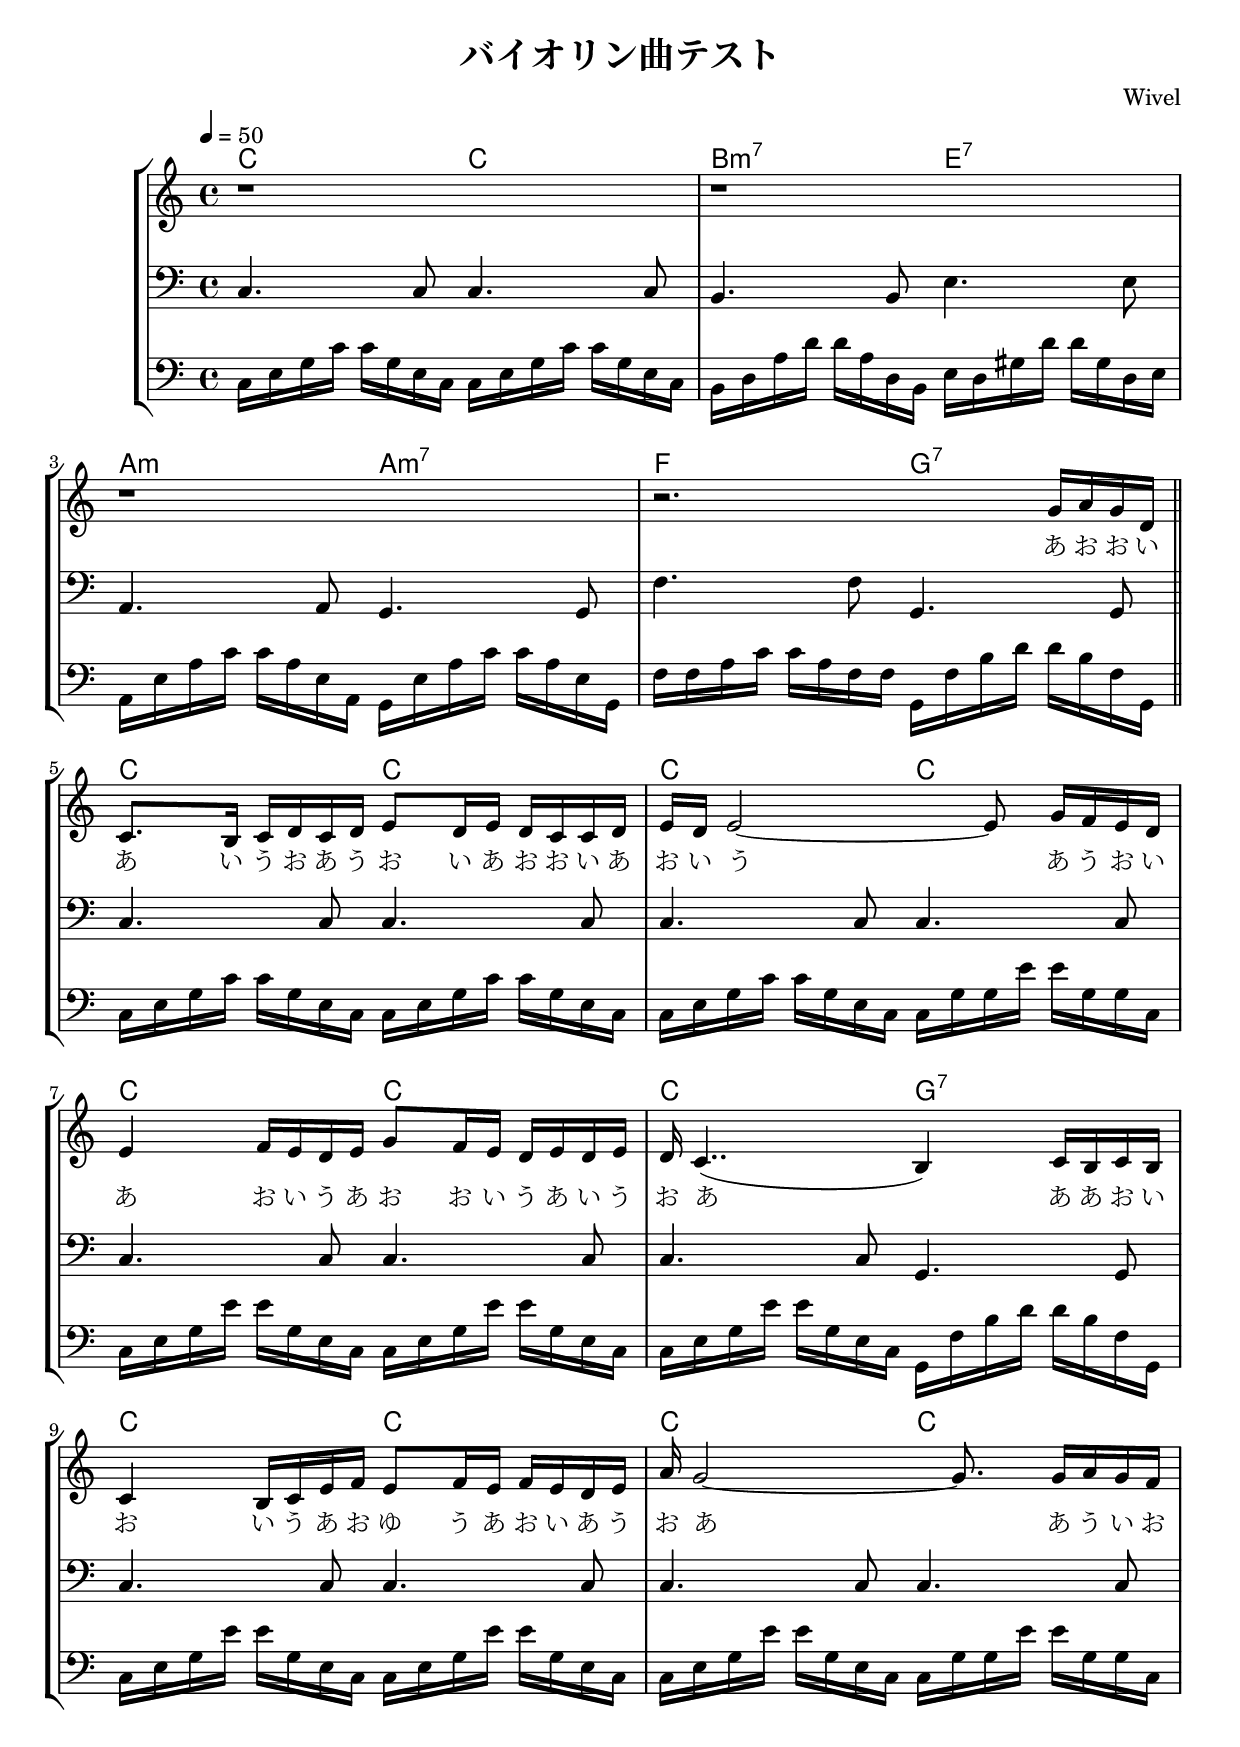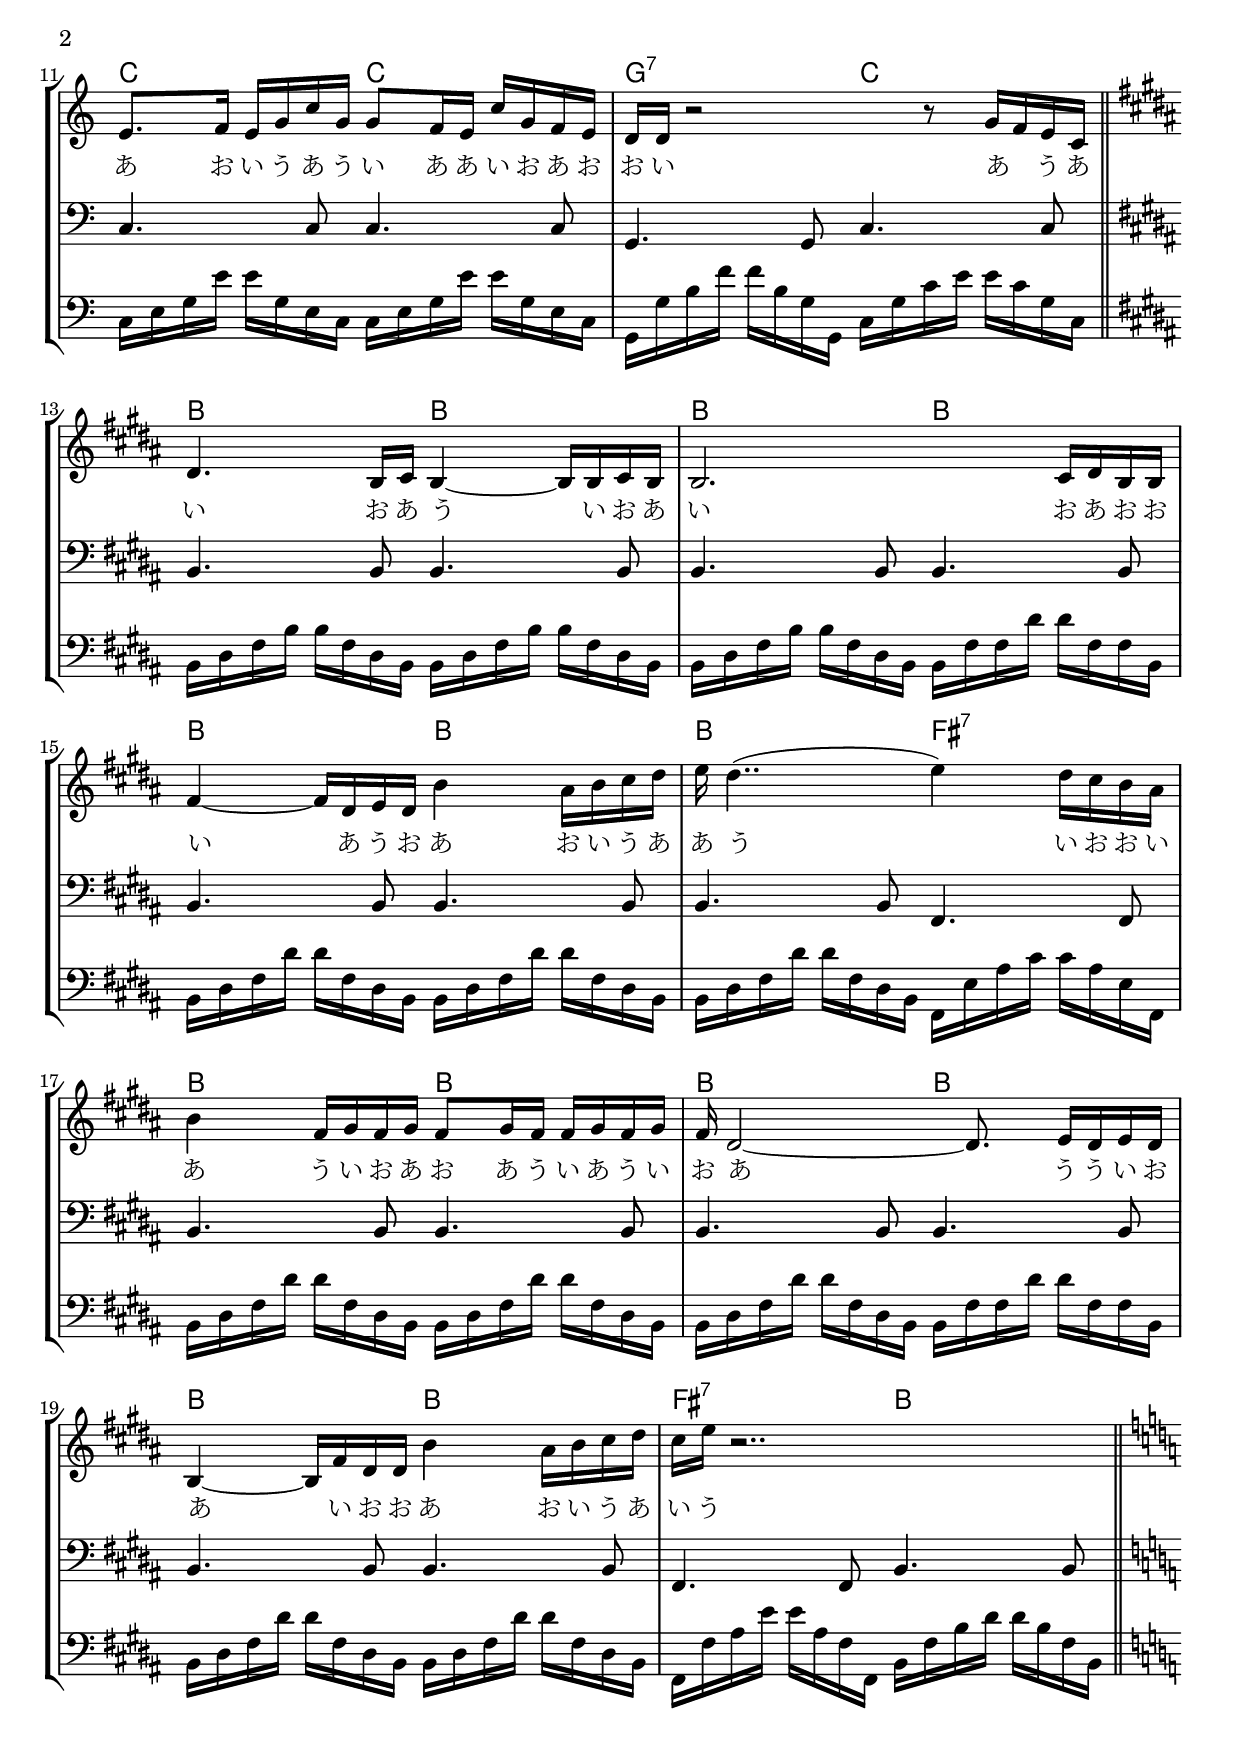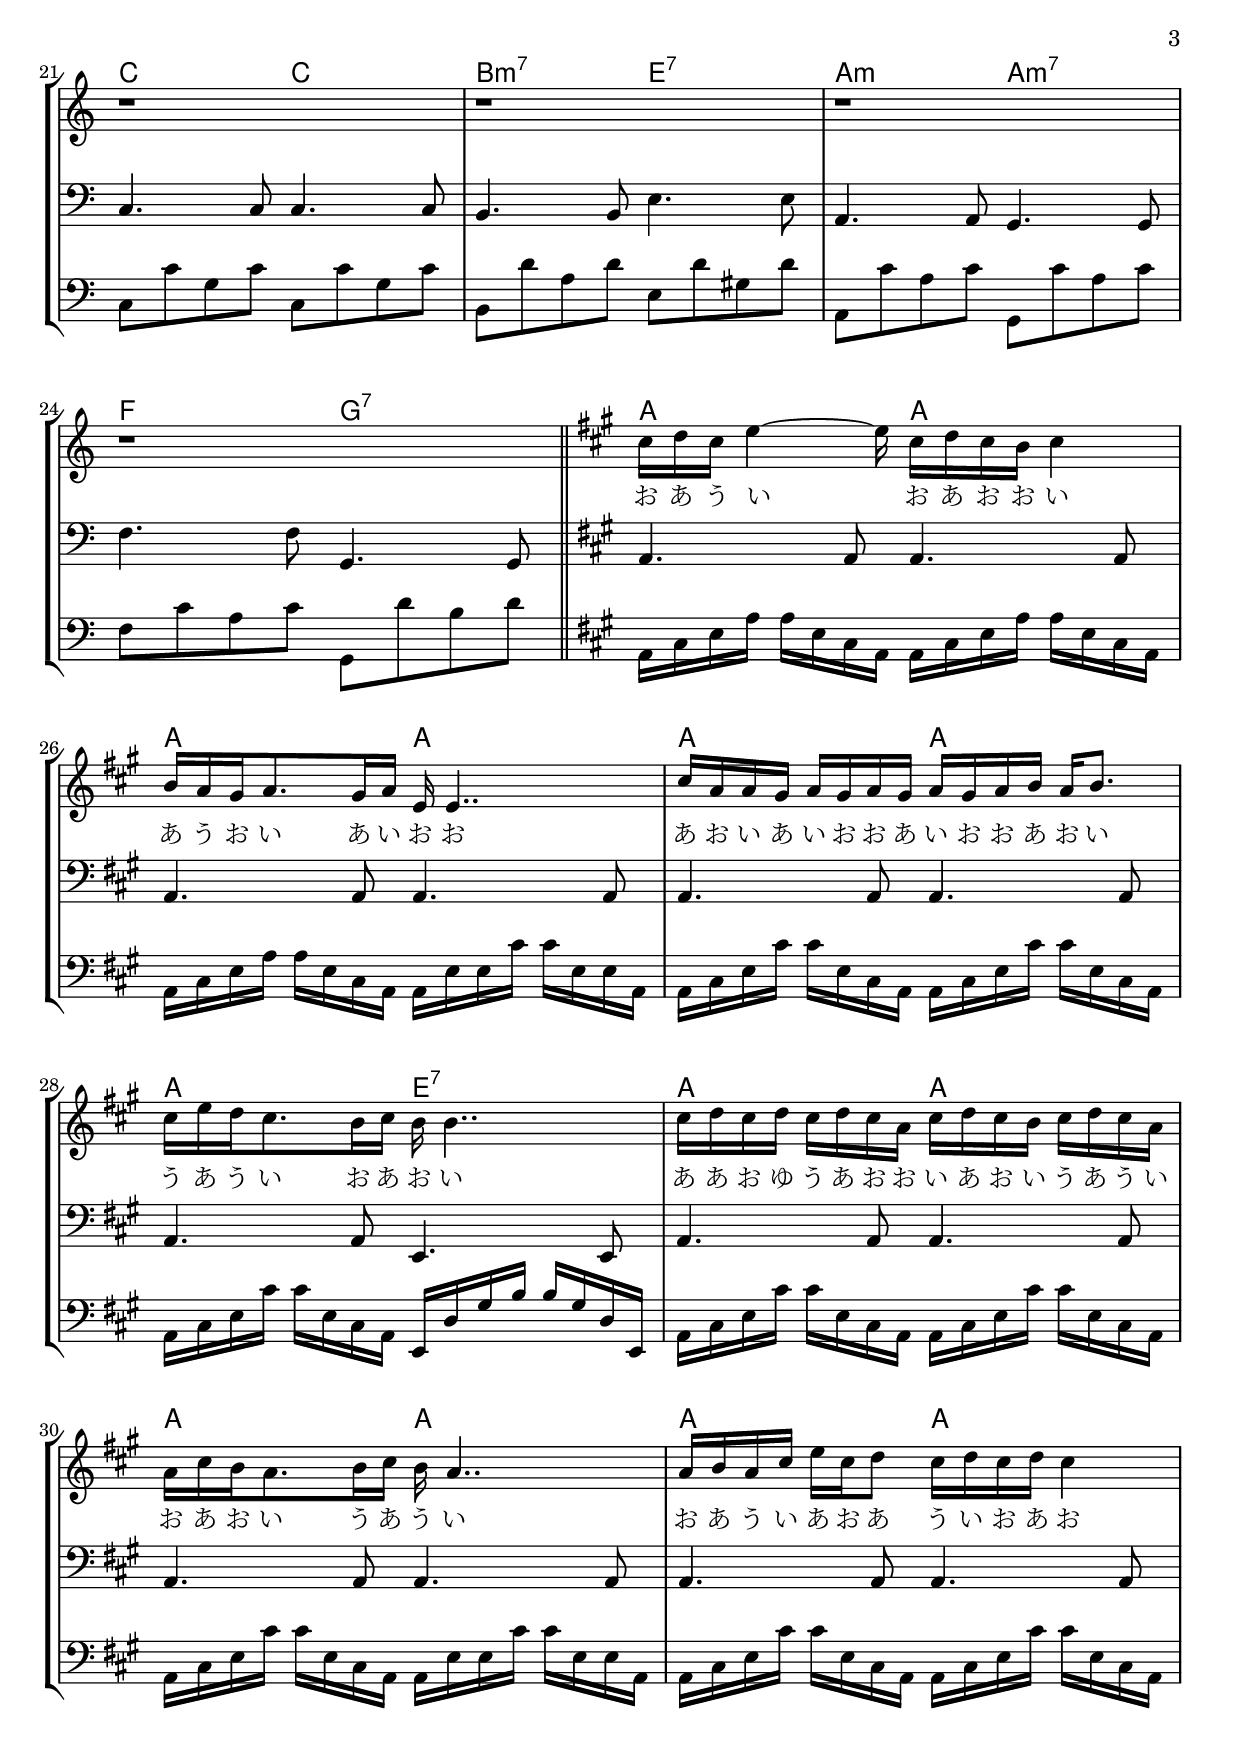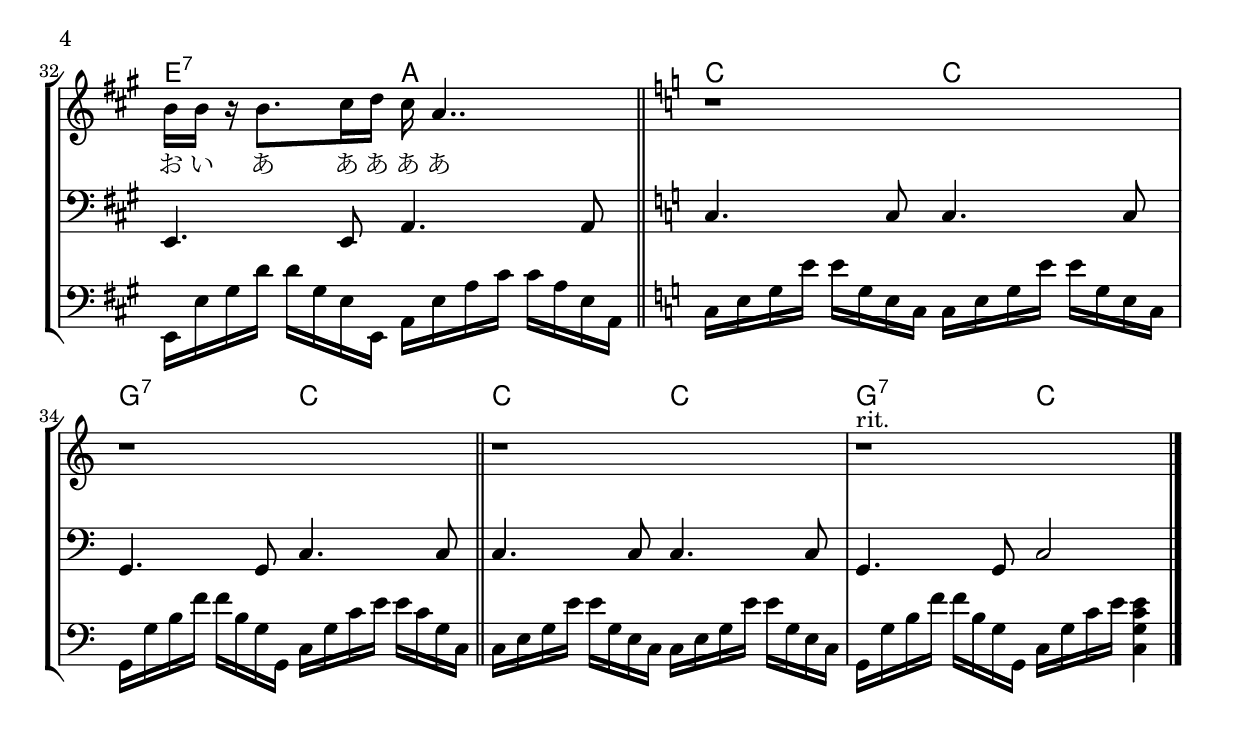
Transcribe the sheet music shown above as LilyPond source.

\version "2.12.1"

\header {
	title = \markup {バイオリン曲テスト}
	composer = \markup \center-column {Wivel}
}

harmony = \chordmode {
	c2 c b:min7 e:7 a:m a:min7 f g:7 

	c c c c c c c g:7 c c c c c c g:7 c 

	b b b b b b b fis:7 b b b b b b fis:7 b 

	c c b:min7 e:7 a:m a:min7 f g:7 

	a a a a a a a e:7 a a a a a a e:7 a 

	c c g:7 c 

	c c g:7 c 
}

melody = {
	\key c \major
	\tempo 4 = 50
	r1 | r1 | r1 | r2. 
	\set Staff.midiInstrument = #"Violin"
	g'16  a'16  g'16  d'16 
	c'8.  b16  c'16  d'16  c'16  d'16  e'8  d'16  e'16  d'16  c'16  c'16  d'16 
	e'16  d'16  e'2~e'8  g'16  f'16  e'16  d'16 
	e'4  f'16  e'16  d'16  e'16  g'8  f'16  e'16  d'16  e'16  d'16  e'16 
	d'16  c'4..  (b4)  c'16  b16  c'16  b16 
	c'4  b16  c'16  e'16  f'16  e'8  f'16  e'16  f'16  e'16  d'16  e'16 
	a'16  g'2~g'8.  g'16  a'16  g'16  f'16 
	e'8.  f'16  e'16  g'16  c''16  g'16  g'8  f'16  e'16  c''16  g'16  f'16  e'16 
	d'16  d'16  	r2~r8 	\set Staff.midiInstrument = #"Violin"
	g'16  f'16  e'16  c'16 
		\key b \major
dis'4.  b16  cis'16  b4~b16  b16  cis'16  b16 
	b2.  cis'16  dis'16  b16  b16 
	fis'4~fis'16  dis'16  e'16  dis'16  b'4  ais'16  b'16  cis''16  dis''16 
	e''16  dis''4..  (e''4)  dis''16  cis''16  b'16  ais'16 
	b'4  fis'16  gis'16  fis'16  gis'16  fis'8  gis'16  fis'16  fis'16  gis'16  fis'16  gis'16 
	fis'16  dis'2~dis'8.  e'16  dis'16  e'16  dis'16 
	b4~b16  fis'16  dis'16  dis'16  b'4  ais'16  b'16  cis''16  dis''16 
	cis''16  e''16  	r2.. 	\key c \major
	r1 | r1 | r1 | r1   
	\set Staff.midiInstrument = #"Violin"
		\key a \major
 cis''16  d''16  cis''16  e''4~e''16  cis''16  d''16  cis''16  b'16  cis''4 
	b'16  a'16  gis'16  a'8.  gis'16  a'16  e'16  e'4.. 
	cis''16  a'16  a'16  gis'16  a'16  gis'16  a'16  gis'16  a'16  gis'16  a'16  b'16  a'16  b'8. 
	cis''16  e''16  d''16  cis''8.  b'16  cis''16  b'16  b'4.. 
	cis''16  d''16  cis''16  d''16  cis''16  d''16  cis''16  a'16  cis''16  d''16  cis''16  b'16  cis''16  d''16  cis''16  a'16 
	a'16  cis''16  b'16  a'8.  b'16  cis''16  b'16  a'4.. 
	a'16  b'16  a'16  cis''16  e''16  cis''16  d''8  cis''16  d''16  cis''16  d''16  cis''4 
	b'16  b'16  r16  b'8.  cis''16  d''16  cis''16  a'4..
	\key c \major
	r1 | r1   
	r1 | r1^"rit." \bar "|."
}

words = \lyricmode {
	
	あ  お  お  い  あ  い  う  お  あ  う  お  い  あ  お  お  い  あ  お  い  う  あ  う  お  い  あ  お  い  う  あ  お  お  い  う  あ  い  う  お  あ  あ  あ  お  い  お  い  う  あ  お  ゆ  う  あ  お  い  あ  う  お  あ  あ  う  い  お  あ  お  い  う  あ  う  い  あ  あ  い  お  あ  お  お  い  
	あ  う  あ  い  お  あ  う  い  お  あ  い  お  あ  お  お  い  あ  う  お  あ  お  い  う  あ  あ  う  い  お  お  い  あ  う  い  お  あ  お  あ  う  い  あ  う  い  お  あ  う  う  い  お  あ  い  お  お  あ  お  い  う  あ  い  う  お  
	
	あ  う  い  お  あ  お  お  い  あ  う  お  い  あ  い  お  お  あ  お  い  あ  い  お  お  あ  い  お  お  あ  お  い  う  あ  う  い  お  あ  お  い  あ  あ  お  ゆ  う  あ  お  お  い  あ  お  い  う  あ  う  い  お  あ  お  い  う  あ  う  い  お  あ  う  い  あ  お  あ  う  い  お  あ  お  お  い  あ  あ  あ  あ  あ  あ  
	
	
}

tempochange = {
	\tempo 4 = 50
	r1 | r1 | r1 | r1 \bar "||"
	\tempo 4 = 50
	r1 | r1 | r1 | r1 | r1 | r1 | r1 | r1 \bar "||"
	\tempo 4 = 50
	r1 | r1 | r1 | r1 | r1 | r1 | r1 | r1 \bar "||"
	\tempo 4 = 50
	r1 | r1 | r1 | r1 \bar "||"
	\tempo 4 = 50
	r1 | r1 | r1 | r1 | r1 | r1 | r1 | r1 \bar "||"
	\tempo 4 = 50
	r1 | r1 \bar "||"
	\tempo 4 = 50
	r1 | \tempo 4 = 37 r2 \tempo 4 = 33 r2 \bar "|."
}

mainacc = {
	\clef bass
	\set Staff.midiInstrument = #"Tuba"
	\key c \major
	\tempo 4 = 50
	c4.c8
	c4.c8
	b,4.b,8
	e4.e8
	a,4.a,8
	g,4.g,8
	f4.f8
	g,4.g,8
	\bar "||"

	\set Staff.midiInstrument = #"Tuba"
	c4.c8
	c4.c8
	c4.c8
	c4.c8
	c4.c8
	c4.c8
	c4.c8
	g,4.g,8
	c4.c8
	c4.c8
	c4.c8
	c4.c8
	c4.c8
	c4.c8
	g,4.g,8
	c4.c8
	\bar "||"

	\set Staff.midiInstrument = #"Tuba"
	\key b \major
	b,4.b,8
	b,4.b,8
	b,4.b,8
	b,4.b,8
	b,4.b,8
	b,4.b,8
	b,4.b,8
	fis,4.fis,8
	b,4.b,8
	b,4.b,8
	b,4.b,8
	b,4.b,8
	b,4.b,8
	b,4.b,8
	fis,4.fis,8
	b,4.b,8
	\bar "||"

	\set Staff.midiInstrument = #"Tuba"
	\key c \major
	c4.c8
	c4.c8
	b,4.b,8
	e4.e8
	a,4.a,8
	g,4.g,8
	f4.f8
	g,4.g,8
	\bar "||"

	\set Staff.midiInstrument = #"String Ensemble 1"
	\key a \major
	a,4.a,8
	a,4.a,8
	a,4.a,8
	a,4.a,8
	a,4.a,8
	a,4.a,8
	a,4.a,8
	e,4.e,8
	a,4.a,8
	a,4.a,8
	a,4.a,8
	a,4.a,8
	a,4.a,8
	a,4.a,8
	e,4.e,8
	a,4.a,8
	\bar "||"

	\set Staff.midiInstrument = #"Tuba"
	\key c \major
	c4.c8
	c4.c8
	g,4.g,8
	c4.c8
	\bar "||"

	\set Staff.midiInstrument = #"Tuba"
	c4.c8
	c4.c8
	g,4.g,8
	c2
	\bar "|."
}

subacc = {
	\clef bass
	\set Staff.midiInstrument = #"Pizzicato Strings"
	\key c \major
	\tempo 4 = 50
	c16 e g c' c' g e c
	c16 e g c' c' g e c
	b,16 d a d' d' a d b,
	e16 d gis d' d' gis d e
	a,16 e a c' c' a e a,
	g,16 e a c' c' a e g,
	f16 f a c' c' a f f
	g,16 f b d' d' b f g,
	\bar "||"

	\set Staff.midiInstrument = #"Pizzicato Strings"
	c16 e g c' c' g e c
	c16 e g c' c' g e c
	c16 e g c' c' g e c
	c16 g g e' e' g g c
	c16 e g e' e' g e c
	c16 e g e' e' g e c
	c16 e g e' e' g e c
	g,16 f b d' d' b f g,
	c16 e g e' e' g e c
	c16 e g e' e' g e c
	c16 e g e' e' g e c
	c16 g g e' e' g g c
	c16 e g e' e' g e c
	c16 e g e' e' g e c
	g,16 g b f' f' b g g,
	c16 g c' e' e' c' g c
	\bar "||"

	\set Staff.midiInstrument = #"Pizzicato Strings"
	\key b \major
	b,16 dis fis b b fis dis b,
	b,16 dis fis b b fis dis b,
	b,16 dis fis b b fis dis b,
	b,16 fis fis dis' dis' fis fis b,
	b,16 dis fis dis' dis' fis dis b,
	b,16 dis fis dis' dis' fis dis b,
	b,16 dis fis dis' dis' fis dis b,
	fis,16 e ais cis' cis' ais e fis,
	b,16 dis fis dis' dis' fis dis b,
	b,16 dis fis dis' dis' fis dis b,
	b,16 dis fis dis' dis' fis dis b,
	b,16 fis fis dis' dis' fis fis b,
	b,16 dis fis dis' dis' fis dis b,
	b,16 dis fis dis' dis' fis dis b,
	fis,16 fis ais e' e' ais fis fis,
	b,16 fis b dis' dis' b fis b,
	\bar "||"

	\set Staff.midiInstrument = #"Pizzicato Strings"
	\key c \major
	c8 c' g c'
	c8 c' g c'
	b,8 d' a d'
	e8 d' gis d'
	a,8 c' a c'
	g,8 c' a c'
	f8 c' a c'
	g,8 d' b d'
	\bar "||"

	\set Staff.midiInstrument = #"Pizzicato Strings"
	\key a \major
	a,16 cis e a a e cis a,
	a,16 cis e a a e cis a,
	a,16 cis e a a e cis a,
	a,16 e e cis' cis' e e a,
	a,16 cis e cis' cis' e cis a,
	a,16 cis e cis' cis' e cis a,
	a,16 cis e cis' cis' e cis a,
	e,16 d gis b b gis d e,
	a,16 cis e cis' cis' e cis a,
	a,16 cis e cis' cis' e cis a,
	a,16 cis e cis' cis' e cis a,
	a,16 e e cis' cis' e e a,
	a,16 cis e cis' cis' e cis a,
	a,16 cis e cis' cis' e cis a,
	e,16 e gis d' d' gis e e,
	a,16 e a cis' cis' a e a,
	\bar "||"

	\set Staff.midiInstrument = #"Pizzicato Strings"
	\key c \major
	c16 e g e' e' g e c
	c16 e g e' e' g e c
	g,16 g b f' f' b g g,
	c16 g c' e' e' c' g c
	\bar "||"

	\set Staff.midiInstrument = #"Pizzicato Strings"
	c16 e g e' e' g e c
	c16 e g e' e' g e c
	g,16 g b f' f' b g g,
	c16 g c' e' <c g c' e'>4
	\bar "|."
}

percA = {
	\drummode {
	r1 |r1 |r1 |r1 \bar "||"
	r1 |r1 |r1 |r1 |r1 |r1 |r1 |r1 \bar "||"
	r1 |r1 |r1 |r1 |r1 |r1 |r1 |r1 \bar "||"
	r1 |r1 |r1 |r1 \bar "||"
	r1 |r1 |r1 |r1 |r1 |r1 |r1 |r1 \bar "||"
	r1 |r1 \bar "||"
	r1 |r1 \bar "|."
	}
}

percB = {
	\drummode {
	r1 |r1 |r1 |r1 \bar "||"
	r1 |r1 |r1 |r1 |r1 |r1 |r1 |r1 \bar "||"
	r1 |r1 |r1 |r1 |r1 |r1 |r1 |r1 \bar "||"
	r1 |r1 |r1 |r1 \bar "||"
	r1 |r1 |r1 |r1 |r1 |r1 |r1 |r1 \bar "||"
	r1 |r1 \bar "||"
	r1 |r1 \bar "|."
	}
}

percC = {
	\drummode {
	r1 |r1 |r1 |r1 \bar "||"
	r1 |r1 |r1 |r1 |r1 |r1 |r1 |r1 \bar "||"
	r1 |r1 |r1 |r1 |r1 |r1 |r1 |r1 \bar "||"
	r1 |r1 |r1 |r1 \bar "||"
	r1 |r1 |r1 |r1 |r1 |r1 |r1 |r1 \bar "||"
	r1 |r1 \bar "||"
	r1 |r1 \bar "|."
	}
}

percD = {
	\drummode {
	r1 |r1 |r1 |r1 \bar "||"
	r1 |r1 |r1 |r1 |r1 |r1 |r1 |r1 \bar "||"
	r1 |r1 |r1 |r1 |r1 |r1 |r1 |r1 \bar "||"
	r1 |r1 |r1 |r1 \bar "||"
	r1 |r1 |r1 |r1 |r1 |r1 |r1 |r1 \bar "||"
	r1 |r1 \bar "||"
	r1 |r1 \bar "|."
	}
}

percE = {
	\drummode {
	r1 |r1 |r1 |r1 \bar "||"
	r1 |r1 |r1 |r1 |r1 |r1 |r1 |r1 \bar "||"
	r1 |r1 |r1 |r1 |r1 |r1 |r1 |r1 \bar "||"
	r1 |r1 |r1 |r1 \bar "||"
	r1 |r1 |r1 |r1 |r1 |r1 |r1 |r1 \bar "||"
	r1 |r1 \bar "||"
	r1 |r1 \bar "|."
	}
}

\score {
	<<
		\new StaffGroup <<
			\new ChordNames {\harmony}
			\new Voice = "melody" {\melody}
			\new Lyrics \lyricsto "melody" \words
			\new Staff = "mainacc" {\mainacc}
			\new Staff = "subacc" {\subacc}
		>>
	>>
	\layout { }
}
